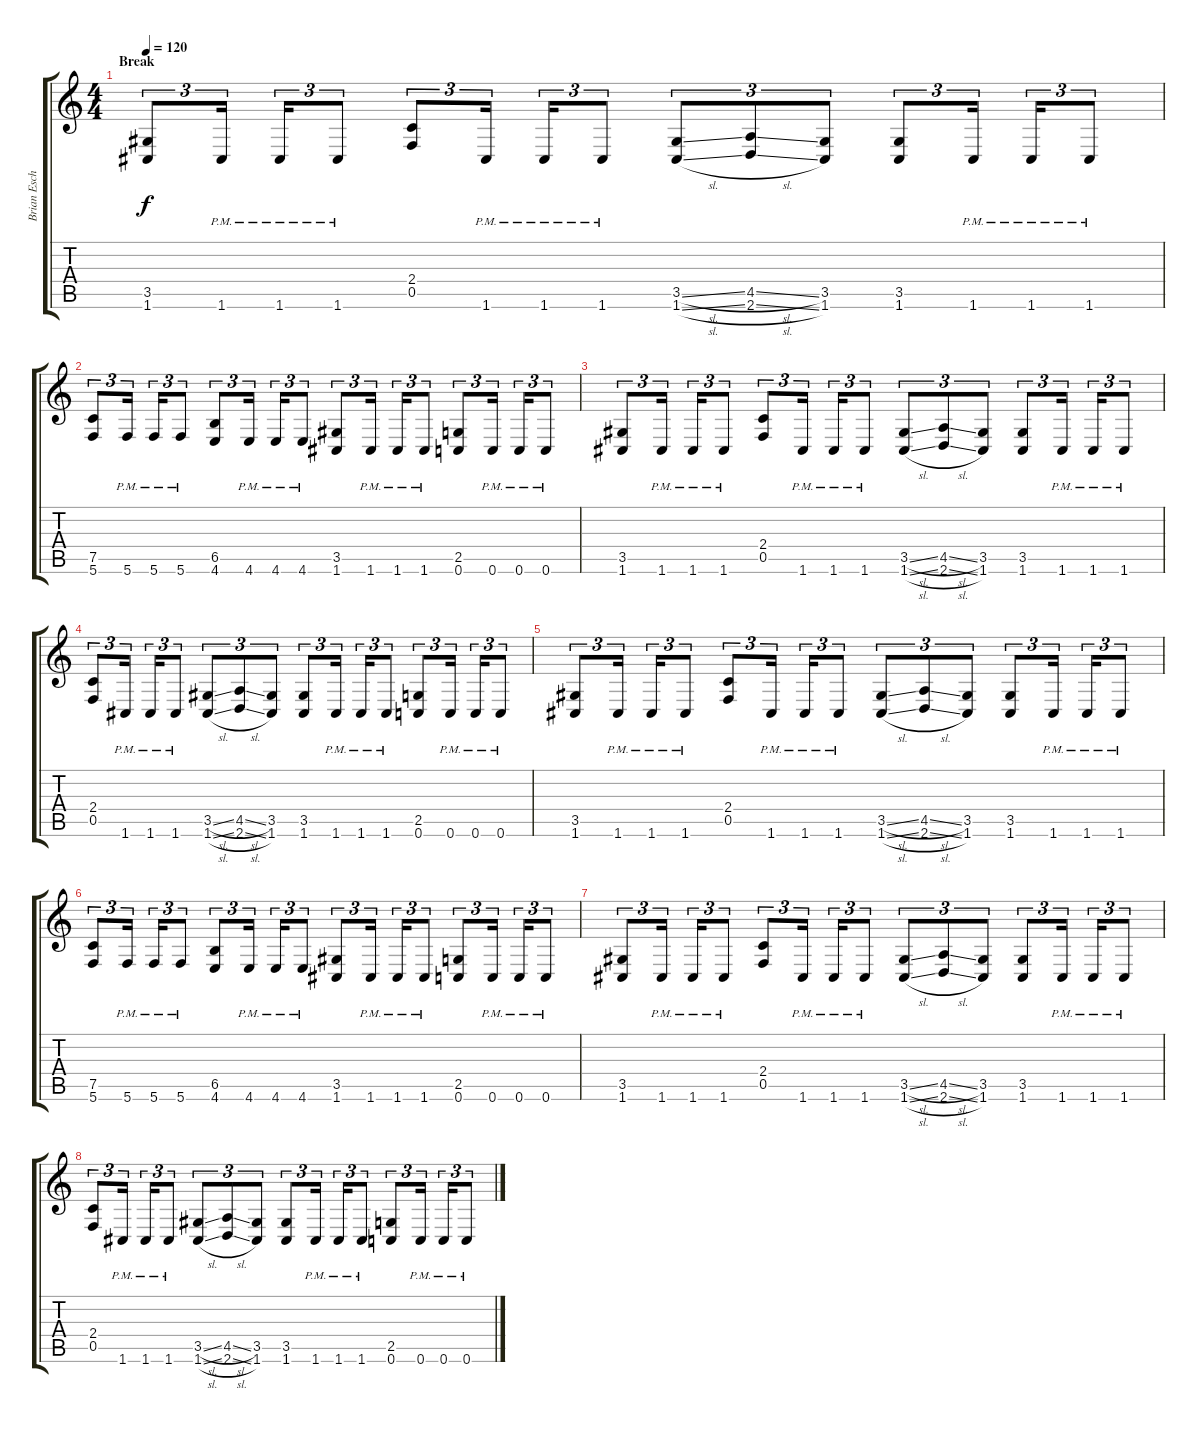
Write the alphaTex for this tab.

\track ("Brian Eschbach (Lead Guitar)" "Brian Esch") {instrument distortionguitar}
\staff {score tabs}
\tuning (C4 G3 Eb3 Bb2 F2 C2) {hide}
\ts (4 4)
\section ("" "Break")
\tempo 120
\clef g2
\ks c
(3.5 1.6).8{tu (3 2) dy f} 1.6{pm}.16{tu (3 2)} 1.6{pm}.16{tu (3 2)} 1.6{pm}.8{tu (3 2)} (2.4 0.5).8{tu (3 2)} 1.6{pm}.16{tu (3 2)} 1.6{pm}.16{tu (3 2)} 1.6{pm}.8{tu (3 2)} (3.5{sl} 1.6{sl}).8{tu (3 2)} (4.5{sl} 2.6{sl}).8{tu (3 2)} (3.5 1.6).8{tu (3 2)} (3.5 1.6).8{tu (3 2)} 1.6{pm}.16{tu (3 2)} 1.6{pm}.16{tu (3 2)} 1.6{pm}.8{tu (3 2)} |
(7.5 5.6).8{tu (3 2)} 5.6{pm}.16{tu (3 2)} 5.6{pm}.16{tu (3 2)} 5.6{pm}.8{tu (3 2)} (6.5 4.6).8{tu (3 2)} 4.6{pm}.16{tu (3 2)} 4.6{pm}.16{tu (3 2)} 4.6{pm}.8{tu (3 2)} (3.5 1.6).8{tu (3 2)} 1.6{pm}.16{tu (3 2)} 1.6{pm}.16{tu (3 2)} 1.6{pm}.8{tu (3 2)} (2.5 0.6).8{tu (3 2)} 0.6{pm}.16{tu (3 2)} 0.6{pm}.16{tu (3 2)} 0.6{pm}.8{tu (3 2)} |
(3.5 1.6).8{tu (3 2)} 1.6{pm}.16{tu (3 2)} 1.6{pm}.16{tu (3 2)} 1.6{pm}.8{tu (3 2)} (2.4 0.5).8{tu (3 2)} 1.6{pm}.16{tu (3 2)} 1.6{pm}.16{tu (3 2)} 1.6{pm}.8{tu (3 2)} (3.5{sl} 1.6{sl}).8{tu (3 2)} (4.5{sl} 2.6{sl}).8{tu (3 2)} (3.5 1.6).8{tu (3 2)} (3.5 1.6).8{tu (3 2)} 1.6{pm}.16{tu (3 2)} 1.6{pm}.16{tu (3 2)} 1.6{pm}.8{tu (3 2)} |
(2.4 0.5).8{tu (3 2)} 1.6{pm}.16{tu (3 2)} 1.6{pm}.16{tu (3 2)} 1.6{pm}.8{tu (3 2)} (3.5{sl} 1.6{sl}).8{tu (3 2)} (4.5{sl} 2.6{sl}).8{tu (3 2)} (3.5 1.6).8{tu (3 2)} (3.5 1.6).8{tu (3 2)} 1.6{pm}.16{tu (3 2)} 1.6{pm}.16{tu (3 2)} 1.6{pm}.8{tu (3 2)} (2.5 0.6).8{tu (3 2)} 0.6{pm}.16{tu (3 2)} 0.6{pm}.16{tu (3 2)} 0.6{pm}.8{tu (3 2)} |
(3.5 1.6).8{tu (3 2)} 1.6{pm}.16{tu (3 2)} 1.6{pm}.16{tu (3 2)} 1.6{pm}.8{tu (3 2)} (2.4 0.5).8{tu (3 2)} 1.6{pm}.16{tu (3 2)} 1.6{pm}.16{tu (3 2)} 1.6{pm}.8{tu (3 2)} (3.5{sl} 1.6{sl}).8{tu (3 2)} (4.5{sl} 2.6{sl}).8{tu (3 2)} (3.5 1.6).8{tu (3 2)} (3.5 1.6).8{tu (3 2)} 1.6{pm}.16{tu (3 2)} 1.6{pm}.16{tu (3 2)} 1.6{pm}.8{tu (3 2)} |
(7.5 5.6).8{tu (3 2)} 5.6{pm}.16{tu (3 2)} 5.6{pm}.16{tu (3 2)} 5.6{pm}.8{tu (3 2)} (6.5 4.6).8{tu (3 2)} 4.6{pm}.16{tu (3 2)} 4.6{pm}.16{tu (3 2)} 4.6{pm}.8{tu (3 2)} (3.5 1.6).8{tu (3 2)} 1.6{pm}.16{tu (3 2)} 1.6{pm}.16{tu (3 2)} 1.6{pm}.8{tu (3 2)} (2.5 0.6).8{tu (3 2)} 0.6{pm}.16{tu (3 2)} 0.6{pm}.16{tu (3 2)} 0.6{pm}.8{tu (3 2)} |
(3.5 1.6).8{tu (3 2)} 1.6{pm}.16{tu (3 2)} 1.6{pm}.16{tu (3 2)} 1.6{pm}.8{tu (3 2)} (2.4 0.5).8{tu (3 2)} 1.6{pm}.16{tu (3 2)} 1.6{pm}.16{tu (3 2)} 1.6{pm}.8{tu (3 2)} (3.5{sl} 1.6{sl}).8{tu (3 2)} (4.5{sl} 2.6{sl}).8{tu (3 2)} (3.5 1.6).8{tu (3 2)} (3.5 1.6).8{tu (3 2)} 1.6{pm}.16{tu (3 2)} 1.6{pm}.16{tu (3 2)} 1.6{pm}.8{tu (3 2)} |
(2.4 0.5).8{tu (3 2)} 1.6{pm}.16{tu (3 2)} 1.6{pm}.16{tu (3 2)} 1.6{pm}.8{tu (3 2)} (3.5{sl} 1.6{sl}).8{tu (3 2)} (4.5{sl} 2.6{sl}).8{tu (3 2)} (3.5 1.6).8{tu (3 2)} (3.5 1.6).8{tu (3 2)} 1.6{pm}.16{tu (3 2)} 1.6{pm}.16{tu (3 2)} 1.6{pm}.8{tu (3 2)} (2.5 0.6).8{tu (3 2)} 0.6{pm}.16{tu (3 2)} 0.6{pm}.16{tu (3 2)} 0.6{pm}.8{tu (3 2)}
